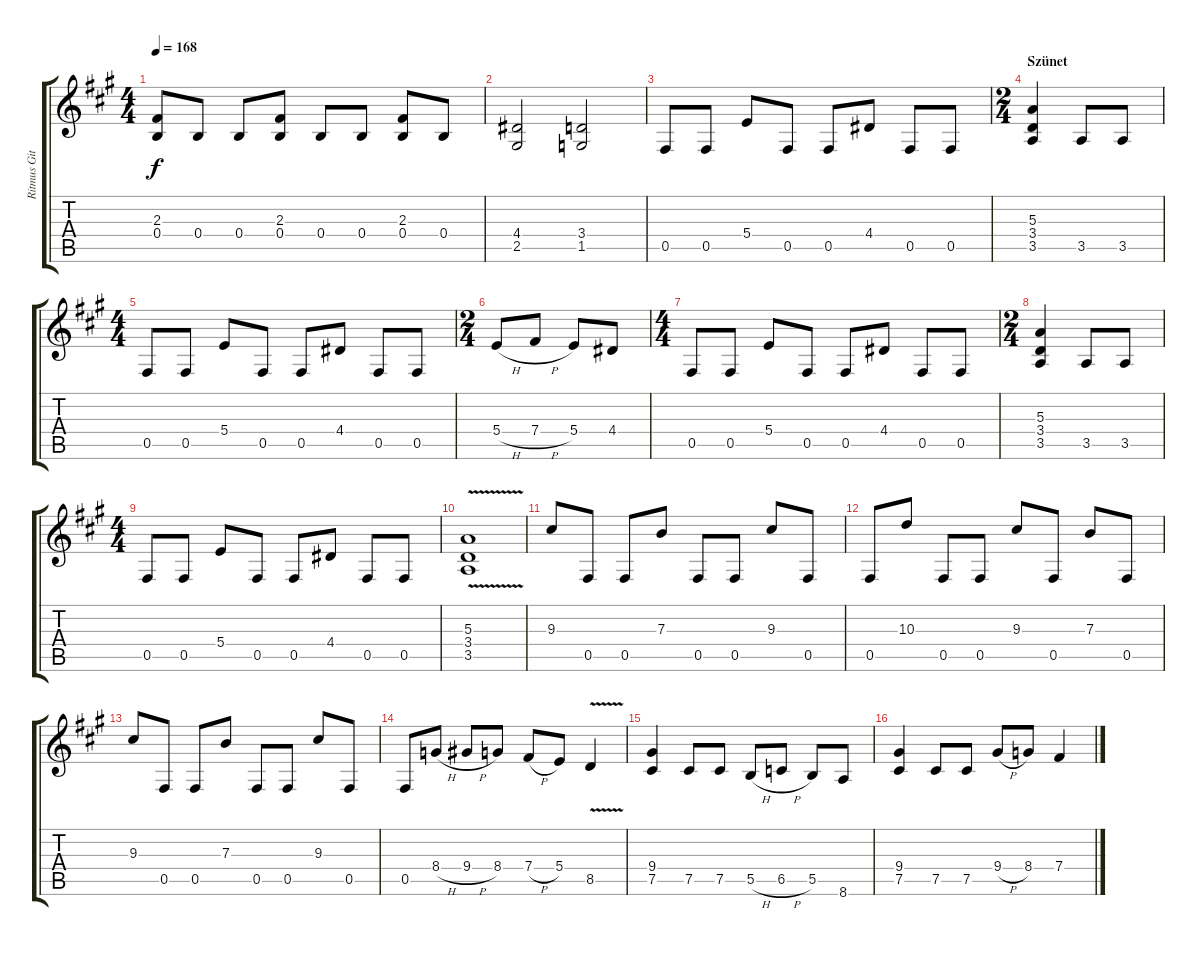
\track ("Ritmus Gitár 2" "Ritmus Git") {instrument distortionguitar}
\staff {score tabs}
\tuning (Db4 Ab3 E3 B2 Gb2 Db2) {hide}
\ts (4 4)
\tempo 168
\clef g2
\ks f#minor
(2.3 0.4).8{dy f} 0.4.8 0.4.8 (2.3 0.4).8 0.4.8 0.4.8 (2.3 0.4).8 0.4.8 |
(4.4 2.5).2 (3.4 1.5).2 |
0.5.8 0.5.8 5.4.8 0.5.8 0.5.8 4.4.8 0.5.8 0.5.8 |
\ts (2 4)
\section ("" "Szünet")
(5.3 3.4 3.5).4 3.5.8 3.5.8 |
\ts (4 4)
0.5.8 0.5.8 5.4.8 0.5.8 0.5.8 4.4.8 0.5.8 0.5.8 |
\ts (2 4)
5.4{h}.8 7.4{h}.8 5.4.8 4.4.8 |
\ts (4 4)
0.5.8 0.5.8 5.4.8 0.5.8 0.5.8 4.4.8 0.5.8 0.5.8 |
\ts (2 4)
(5.3 3.4 3.5).4 3.5.8 3.5.8 |
\ts (4 4)
0.5.8 0.5.8 5.4.8 0.5.8 0.5.8 4.4.8 0.5.8 0.5.8 |
(5.3{v} 3.4{v} 3.5{v}).1 |
9.3.8 0.5.8 0.5.8 7.3.8 0.5.8 0.5.8 9.3.8 0.5.8 |
0.5.8 10.3.8 0.5.8 0.5.8 9.3.8 0.5.8 7.3.8 0.5.8 |
9.3.8 0.5.8 0.5.8 7.3.8 0.5.8 0.5.8 9.3.8 0.5.8 |
0.5.8 8.4{h}.8 9.4{h}.8 8.4.8 7.4{h}.8 5.4.8 8.5{v}.4 |
(9.4 7.5).4 7.5.8 7.5.8 5.5{h}.8 6.5{h}.8 5.5.8 8.6.8 |
(9.4 7.5).4 7.5.8 7.5.8 9.4{h}.8 8.4.8 7.4.4
